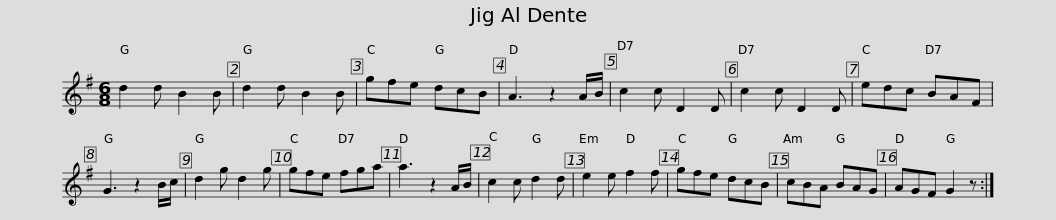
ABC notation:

X:1
L:1/8
M:6/8
I:linebreak $
K:G
V:1 treble
V:1
 d2 d B2 B | d2 d B2 B | gfe dcB | A3 z2 A/B/ | c2 c D2 D | %5
 c2 c D2 D | edc BAF | G3 z2 B/c/ | d2 g d2 g |$ gfe fga | %10
 a3 z2 A/B/ | c2 c d2 d | e2 e f2 f | gfe dcB | cBA BAG | %15
 AGF G2 z :| %16
